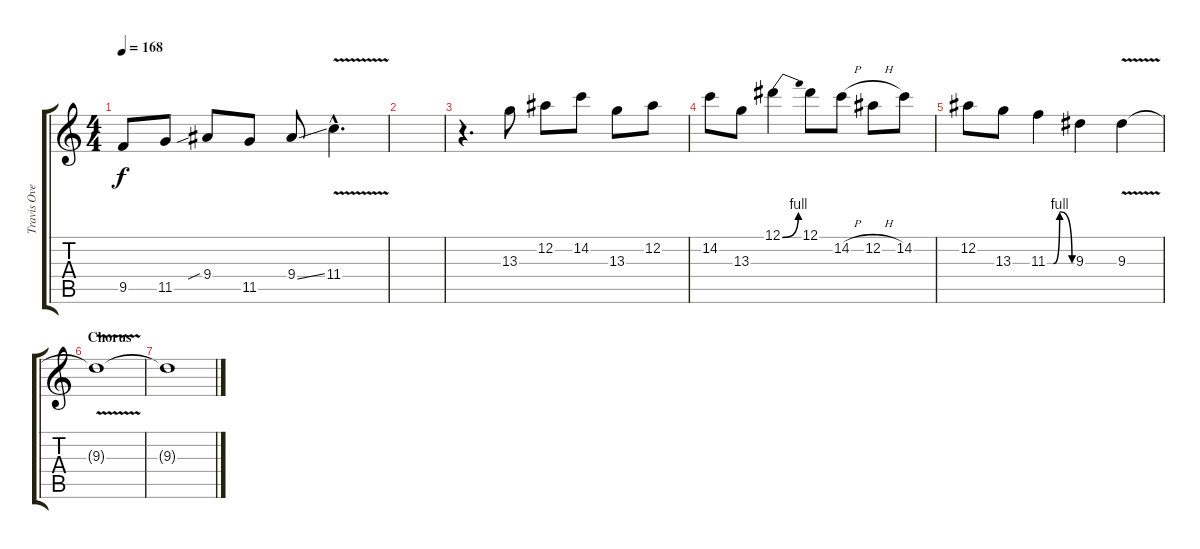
\track ("Travis Overdub" "Travis Ove") {instrument distortionguitar}
\staff {score tabs}
\tuning (Eb4 Bb3 Gb3 Db3 Ab2 Eb2) {hide}
\ts (4 4)
\tempo 168
\clef g2
\ks c
9.5.8{dy f} 11.5.8 9.4{sib}.8 11.5.8 9.4{ss}.8 11.4{v hac}.4{d} |
|
r.4{d} 13.3.8 12.2.8 14.2.8 13.3.8 12.2.8 |
14.2.8 13.3.8 12.1{be (bend 0 0 60 4)}.4 12.1.8 14.2{h}.8 12.2{h}.8 14.2.8 |
12.2.8 13.3.8 11.3{be (custom 0 0 15 0 30 4 60 0)}.4 9.3.4 9.3{v}.4 |
\section ("" "Chorus")
9.3{t}.1 |
9.3{t}.1
